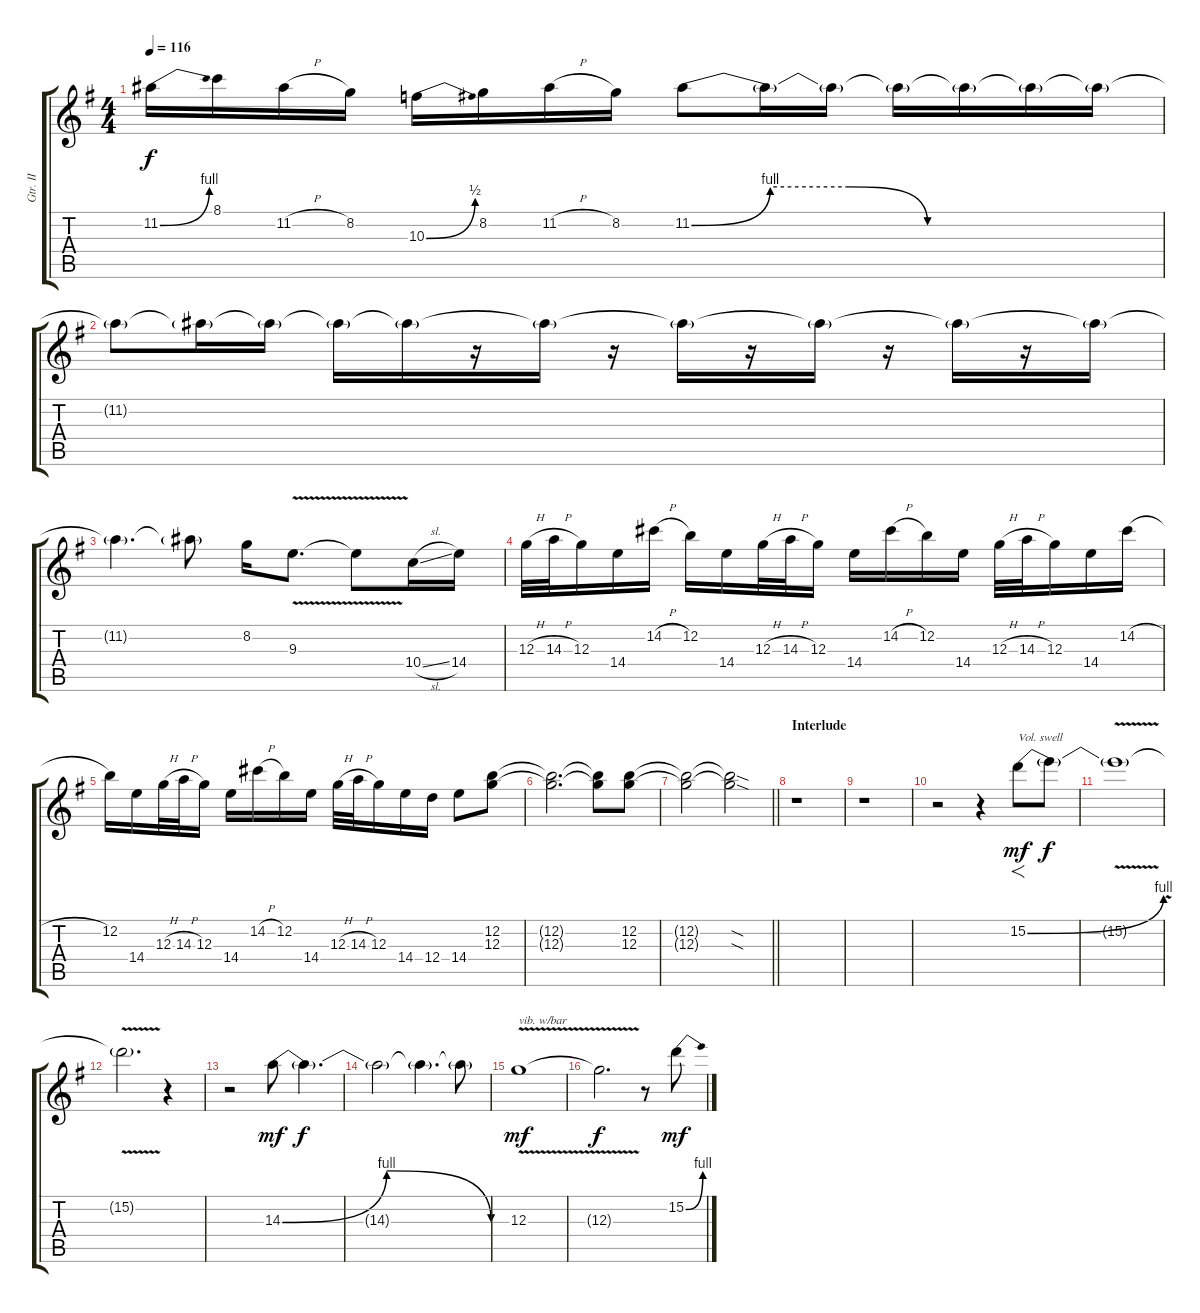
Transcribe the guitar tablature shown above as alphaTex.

\track ("Gtr. II" "Gtr. II") {instrument distortionguitar}
\staff {score tabs}
\tuning (E4 B3 G3 D3 A2 E2) {hide}
\ts (4 4)
\tempo 116
\clef g2
\ks g
11.2{be (bend 0 0 60 4)}.16{dy f} 8.1.16 11.2{h}.16 8.2.16 10.3{be (bend 0 0 60 2)}.16 8.2.16 11.2{h}.16 8.2.16 11.2{be (custom 0 0 10 4 20 4 30 0 60 0)}.8 11.2{t}.16 11.2{t}.16 11.2{t}.16 11.2{t}.16 11.2{t}.16 11.2{t}.16 |
11.2{t}.8 11.2{t}.16 11.2{t}.16 11.2{t}.16 11.2{t}.16 r.16 11.2{t}.16 r.16 11.2{t}.16 r.16 11.2{t}.16 r.16 11.2{t}.16 r.16 11.2{t}.16 |
11.2{t}.4{d} 11.2{t}.8 8.2.16 9.3{v}.8{d} 9.3{t}.8 10.4{sl}.16 14.4.16 |
12.3{h}.32 14.3{h}.32 12.3.16 14.4.16 14.2{h}.16 12.2.16 14.4.16 12.3{h}.32 14.3{h}.32 12.3.16 14.4.16 14.2{h}.16 12.2.16 14.4.16 12.3{h}.32 14.3{h}.32 12.3.16 14.4.16 14.2{h}.16 |
12.2.16 14.4.16 12.3{h}.32 14.3{h}.32 12.3.16 14.4.16 14.2{h}.16 12.2.16 14.4.16 12.3{h}.32 14.3{h}.32 12.3.16 14.4.16 12.4.16 14.4.8 (12.2 12.3).8 |
(12.2{t} 12.3{t}).2{d} (12.2{t} 12.3{t}).8 (12.2 12.3).8 |
\barLineRight lightlight
(12.2{t} 12.3{t}).2 (12.2{sod t} 12.3{sod t}).2 |
\section ("" "Interlude")
r.1 |
r.1 |
r.2 r.4 15.2{be (bend 0 0 60 4)}.8{f txt "Vol. swell" dy mf} 15.2{t}.8{dy f} |
15.2{v t}.1 |
15.2{t}.2{d} r.4 |
r.2 14.3{be (bendrelease 0 0 10 4 10 4 60 0)}.8{dy mf} 14.3{t}.4{d dy f} |
14.3{t}.2 14.3{t}.4{d} 14.3{t}.8 |
12.3{v}.1{txt "vib. w/bar" dy mf} |
12.3{t}.2{d dy f} r.8 15.2{be (bend 0 0 60 4)}.8{dy mf}
